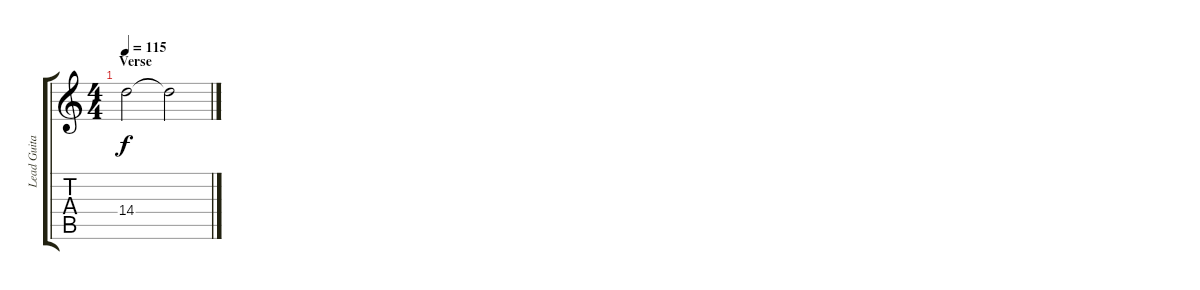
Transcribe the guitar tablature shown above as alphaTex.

\track ("Lead Guitar" "Lead Guita") {instrument distortionguitar}
\staff {score tabs}
\tuning (D4 A3 F3 C3 G2 D2) {hide}
\ts (4 4)
\section ("" "Verse")
\tempo 115
\clef g2
\ks c
14.4{t}.2{dy f} 14.4{t}.2
